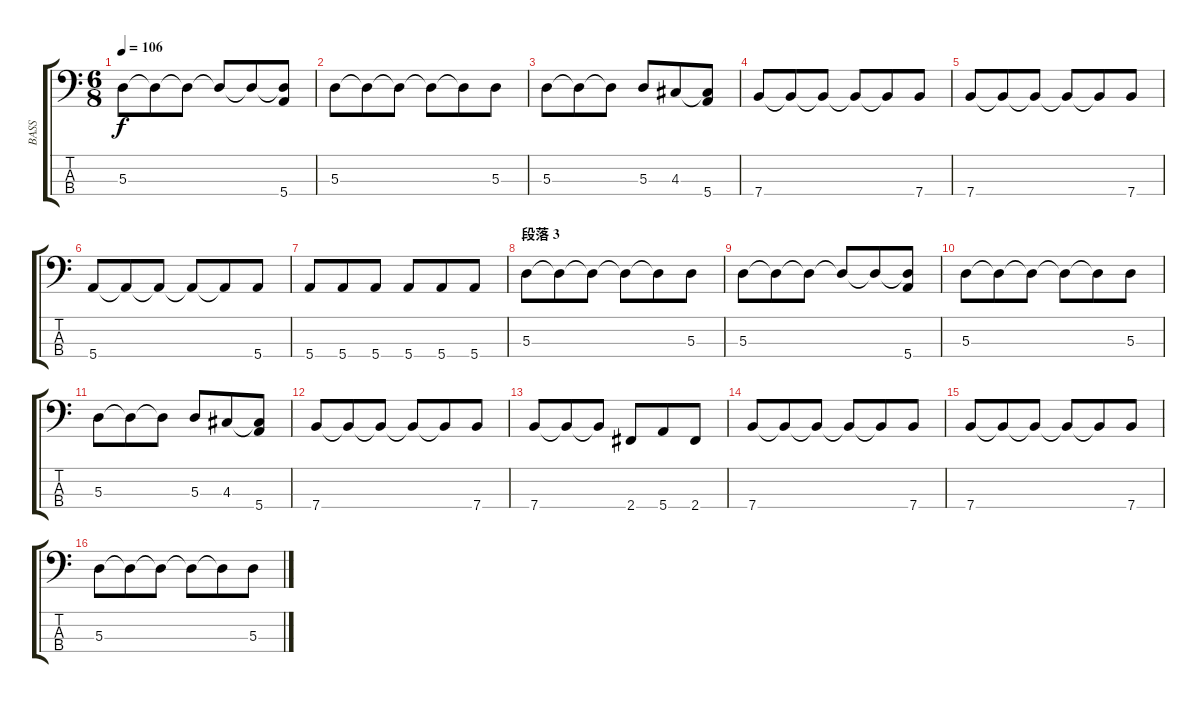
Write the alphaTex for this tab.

\track ("BASS" "BASS") {instrument fretlessbass}
\staff {score tabs}
\tuning (G2 D2 A1 E1) {hide}
\ts (6 8)
\tempo 106
\clef f4
\ks c
5.3.8{dy f} 5.3{t}.8 5.3{t}.8 5.3{t}.8 5.3{t}.8 (5.3{t} 5.4).8 |
5.3.8 5.3{t}.8 5.3{t}.8 5.3{t}.8 5.3{t}.8 5.3.8 |
5.3.8 5.3{t}.8 5.3{t}.8 5.3.8 4.3.8 (4.3{t} 5.4).8 |
7.4.8 7.4{t}.8 7.4{t}.8 7.4{t}.8 7.4{t}.8 7.4.8 |
7.4.8 7.4{t}.8 7.4{t}.8 7.4{t}.8 7.4{t}.8 7.4.8 |
5.4.8 5.4{t}.8 5.4{t}.8 5.4{t}.8 5.4{t}.8 5.4.8 |
5.4.8 5.4.8 5.4.8 5.4.8 5.4.8 5.4.8 |
\section ("" "段落 3")
5.3.8 5.3{t}.8 5.3{t}.8 5.3{t}.8 5.3{t}.8 5.3.8 |
5.3.8 5.3{t}.8 5.3{t}.8 5.3{t}.8 5.3{t}.8 (5.3{t} 5.4).8 |
5.3.8 5.3{t}.8 5.3{t}.8 5.3{t}.8 5.3{t}.8 5.3.8 |
5.3.8 5.3{t}.8 5.3{t}.8 5.3.8 4.3.8 (4.3{t} 5.4).8 |
7.4.8 7.4{t}.8 7.4{t}.8 7.4{t}.8 7.4{t}.8 7.4.8 |
7.4.8 7.4{t}.8 7.4{t}.8 2.4.8 5.4.8 2.4.8 |
7.4.8 7.4{t}.8 7.4{t}.8 7.4{t}.8 7.4{t}.8 7.4.8 |
7.4.8 7.4{t}.8 7.4{t}.8 7.4{t}.8 7.4{t}.8 7.4.8 |
5.3.8 5.3{t}.8 5.3{t}.8 5.3{t}.8 5.3{t}.8 5.3.8
